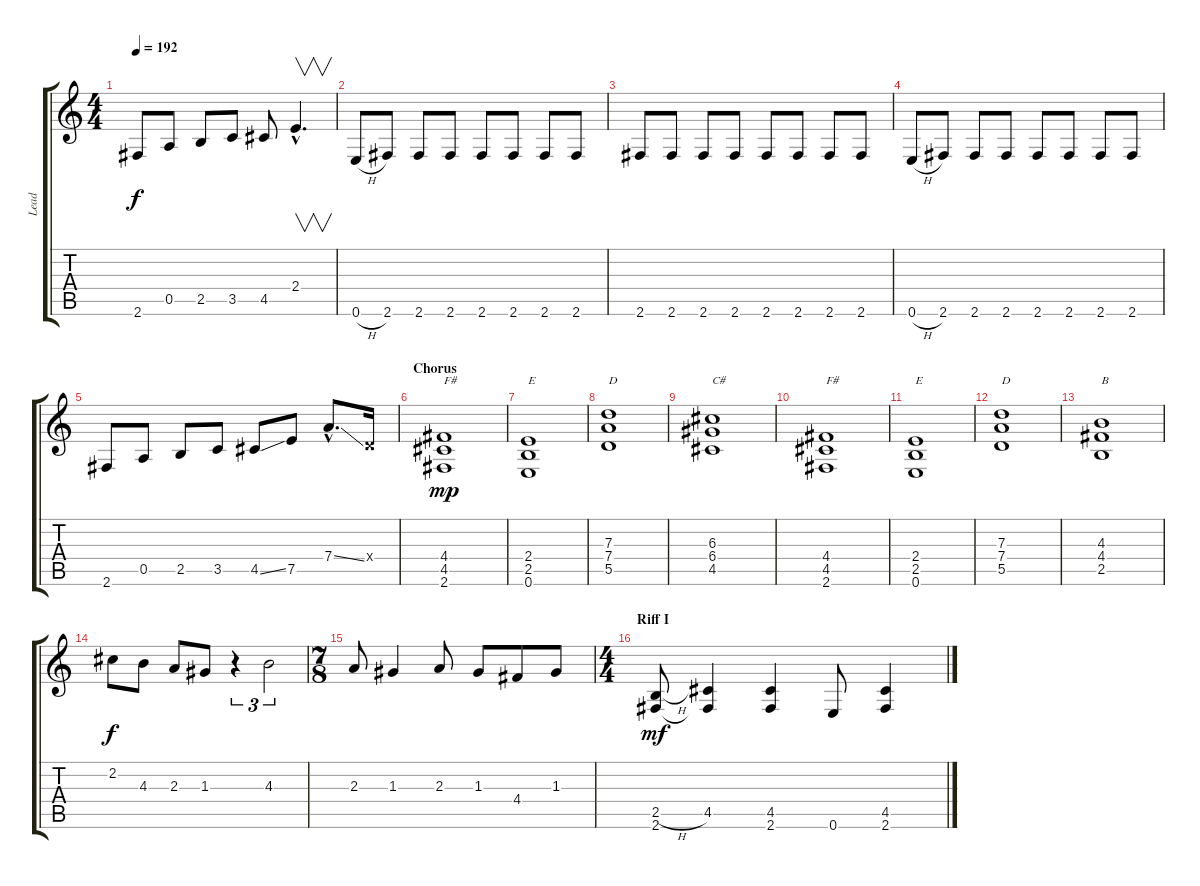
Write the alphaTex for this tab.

\track ("Lead" "Lead") {instrument overdrivenguitar}
\staff {score tabs}
\tuning (E4 B3 G3 D3 A2 E2) {hide}
\ts (4 4)
\tempo 192
\clef g2
\ks c
2.6.8{dy f} 0.5.8{instrument overdrivenguitar} 2.5.8 3.5.8 4.5.8 2.4{hac}.4{v d} |
0.6{h}.8{instrument electricguitarmuted} 2.6.8 2.6.8 2.6.8 2.6.8 2.6.8 2.6.8 2.6.8 |
2.6.8 2.6.8 2.6.8 2.6.8 2.6.8 2.6.8 2.6.8 2.6.8 |
0.6{h}.8 2.6.8 2.6.8 2.6.8 2.6.8 2.6.8 2.6.8 2.6.8 |
2.6.8 0.5.8{instrument overdrivenguitar} 2.5.8 3.5.8 4.5{ss}.8 7.5.8 7.4{ss hac}.8{d} 0.4{x}.16 |
\section ("" "Chorus")
(4.4 4.5 2.6).1{txt "F#" dy mp} |
(2.4 2.5 0.6).1{txt "E"} |
(7.3 7.4 5.5).1{txt "D"} |
(6.3 6.4 4.5).1{txt "C#"} |
(4.4 4.5 2.6).1{txt "F#"} |
(2.4 2.5 0.6).1{txt "E"} |
(7.3 7.4 5.5).1{txt "D"} |
(4.3 4.4 2.5).1{txt "B"} |
2.2.8{dy f} 4.3.8 2.3.8 1.3.8 r.4{tu (3 2)} 4.3.2{tu (3 2)} |
\ts (7 8)
2.3.8 1.3.4 2.3.8 1.3.8 4.4.8 1.3.8 |
\ts (4 4)
\section ("" "Riff I")
(2.5{h} 2.6).8{dy mf} (4.5 2.6{t}).4 (4.5 2.6).4 0.6.8 (4.5 2.6).4
